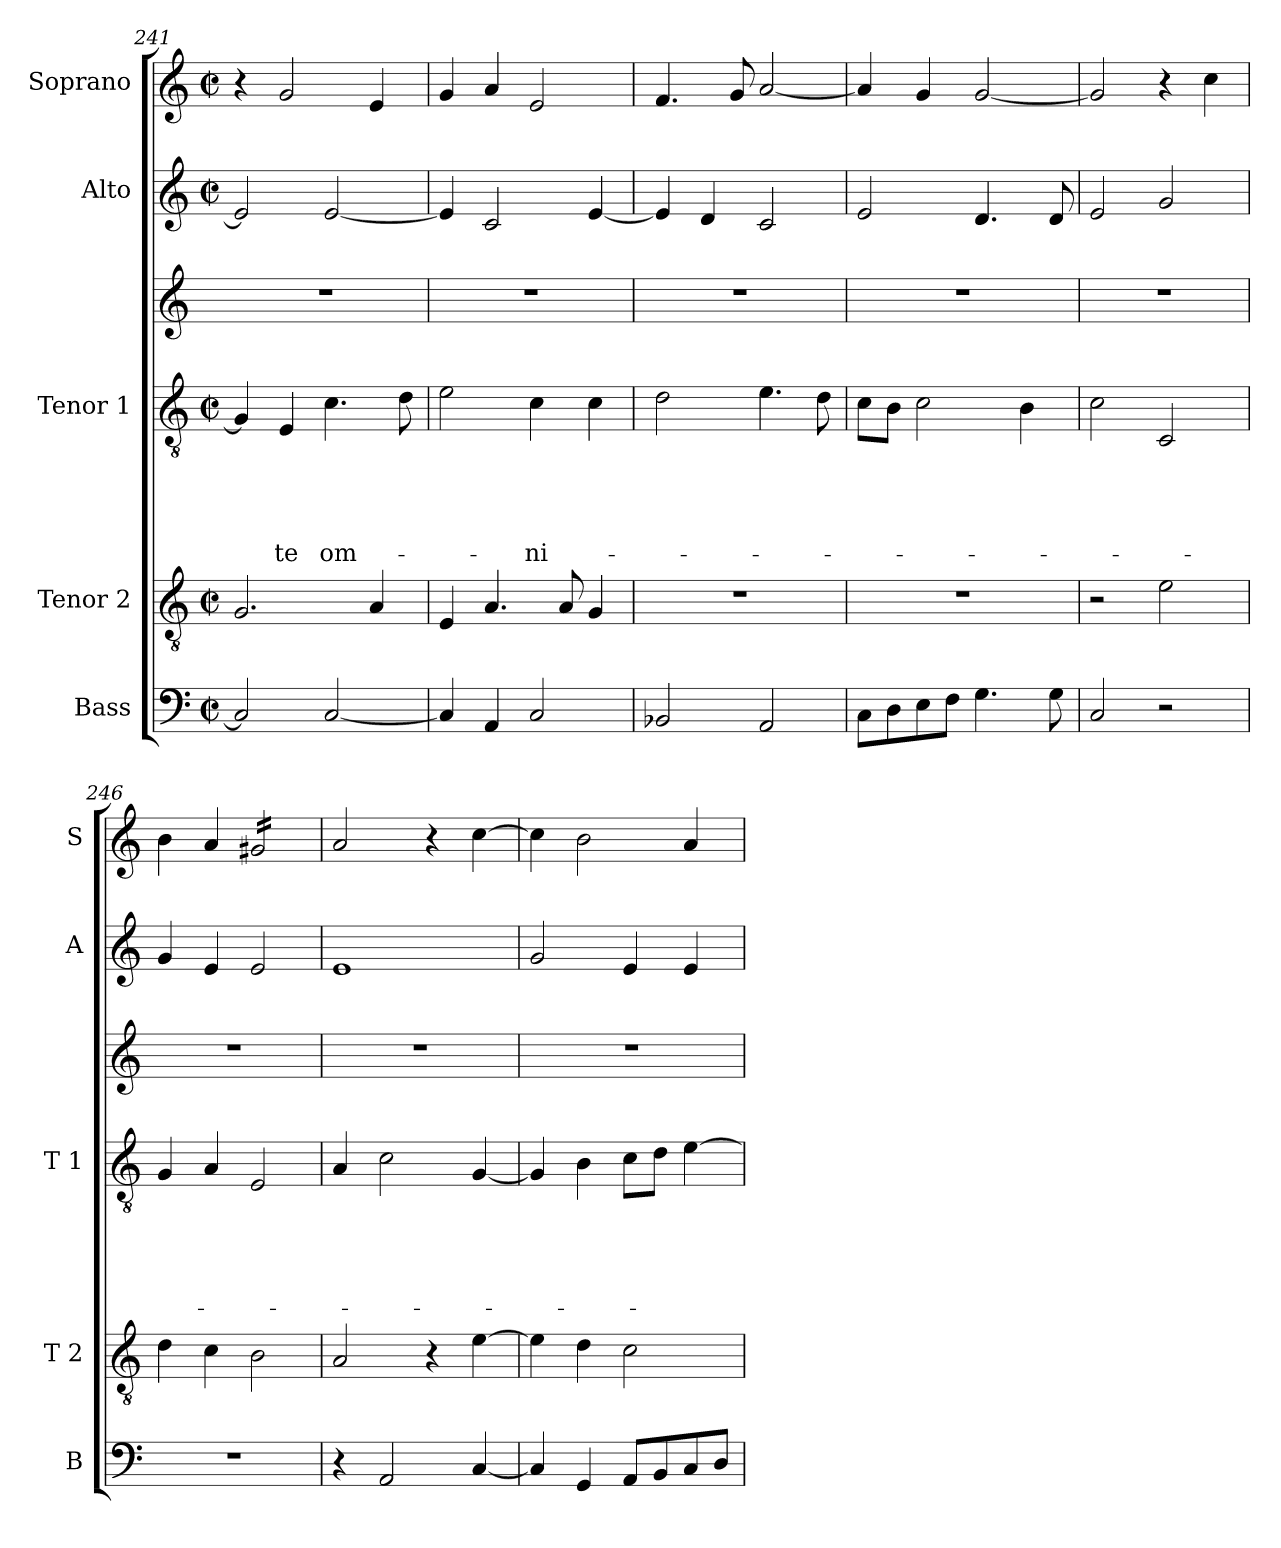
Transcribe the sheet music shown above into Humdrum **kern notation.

**kern	**kern	**kern	**text	**text	**text	**text	**text	**kern	**kern	**kern
*part6	*part5	*part4	*part4	*part4	*part4	*part4	*part4	*part3	*part2	*part1
*staff6	*staff5	*staff4	*staff4	*staff4	*staff4	*staff4	*staff4	*staff3	*staff2	*staff1
*I"Bass	*I"Tenor 2	*I"Tenor 1	*	*	*	*	*	*	*I"Alto	*I"Soprano
*I'B	*I'T 2	*I'T 1	*	*	*	*	*	*	*I'A	*I'S
!!LO:LB:g=z
*clefF4	*clefGv2	*clefGv2	*	*	*	*	*	*clefG2	*clefG2	*clefG2
*k[]	*k[]	*k[]	*	*	*	*	*	*k[]	*k[]	*k[]
*C:	*C:	*C:	*	*	*	*	*	*C:	*C:	*C:
*M2/2	*M2/2	*M2/2	*	*	*	*	*	*	*M2/2	*M2/2
*met(c|)	*met(c|)	*met(c|)	*	*	*	*	*	*	*met(c|)	*met(c|)
=241	=241	=241	=241	=241	=241	=241	=241	=241	=241	=241
2C/]	2.G/	4G/]	.	.	.	.	.	1r	2e/]	4r
!	!	!	!	!	!	!	!LO:LY:b	!	!	!
.	.	4E/	.	.	.	.	-te	.	.	2g/
!	!	!	!	!	!	!	!LO:LY:b	!	!	!
[<2C/	.	4.c\	.	.	.	.	om-	.	[<2e/	.
.	4A/	.	.	.	.	.	.	.	.	4e/
.	.	8d\	.	.	.	.	.	.	.	.
=242	=242	=242	=242	=242	=242	=242	=242	=242	=242	=242
4C/]	4E/	2e\	.	.	.	.	.	1r	4e/]	4g/
4AA/	4.A/	.	.	.	.	.	.	.	2c/	4a/
!	!	!	!	!	!	!	!LO:LY:b	!	!	!
2C/	.	4c\	.	.	.	.	-ni-	.	.	2e/
.	8A/	.	.	.	.	.	.	.	.	.
.	4G/	4c\	.	.	.	.	.	.	[<4e/	.
=243	=243	=243	=243	=243	=243	=243	=243	=243	=243	=243
2BB-X/	1r	2d\	.	.	.	.	.	1r	4e/]	4.f/
.	.	.	.	.	.	.	.	.	4d/	.
.	.	.	.	.	.	.	.	.	.	8g/
2AA/	.	4.e\	.	.	.	.	.	.	2c/	[<2a/
.	.	8d\	.	.	.	.	.	.	.	.
=244	=244	=244	=244	=244	=244	=244	=244	=244	=244	=244
8C\L	1r	8c\L	.	.	.	.	.	1r	2e/	4a/]
8D\	.	8B\J	.	.	.	.	.	.	.	.
8E\	.	2c\	.	.	.	.	.	.	.	4g/
8F\J	.	.	.	.	.	.	.	.	.	.
4.G\	.	.	.	.	.	.	.	.	4.d/	[<2g/
.	.	4B\	.	.	.	.	.	.	.	.
8G\	.	.	.	.	.	.	.	.	8d/	.
=245	=245	=245	=245	=245	=245	=245	=245	=245	=245	=245
2C/	2r	2c\	.	.	.	.	.	1r	2e/	2g/]
2r	2e\	2C/	.	.	.	.	.	.	2g/	4r
.	.	.	.	.	.	.	.	.	.	4cc\
=246	=246	=246	=246	=246	=246	=246	=246	=246	=246	=246
1r	4d\	4G/	.	.	.	.	.	1r	4g/	4b\
.	4c\	4A/	.	.	.	.	.	.	4e/	4a/
*	*	*	*	*	*	*	*	*	*	*tremolo
.	2B\	2E/	.	.	.	.	.	.	2e/	16g#X/LL
.	.	.	.	.	.	.	.	.	.	16g#X/
.	.	.	.	.	.	.	.	.	.	16g#X/
.	.	.	.	.	.	.	.	.	.	16g#X/
.	.	.	.	.	.	.	.	.	.	16g#X/
.	.	.	.	.	.	.	.	.	.	16g#X/
.	.	.	.	.	.	.	.	.	.	16g#X/
.	.	.	.	.	.	.	.	.	.	16g#X/JJ
*	*	*	*	*	*	*	*	*	*	*Xtremolo
!!LO:PB:g=z
=247	=247	=247	=247	=247	=247	=247	=247	=247	=247	=247
4r	2A/	4A/	.	.	.	.	.	1r	1e	2a/
2AA/	.	2c\	.	.	.	.	.	.	.	.
.	4r	.	.	.	.	.	.	.	.	4r
[<4C/	[>4e\	[<4G/	.	.	.	.	.	.	.	[>4cc\
=248	=248	=248	=248	=248	=248	=248	=248	=248	=248	=248
4C/]	4e\]	4G/]	.	.	.	.	.	1r	2g/	4cc\]
4GG/	4d\	4B\	.	.	.	.	.	.	.	2b\
8AA/L	2c\	8c\L	.	.	.	.	.	.	4e/	.
8BB/	.	8d\J	.	.	.	.	.	.	.	.
8C/	.	[>4e\	.	.	.	.	.	.	4e/	4a/
8D/J	.	.	.	.	.	.	.	.	.	.
=	=	=	=	=	=	=	=	=	=	=
*-	*-	*-	*-	*-	*-	*-	*-	*-	*-	*-
